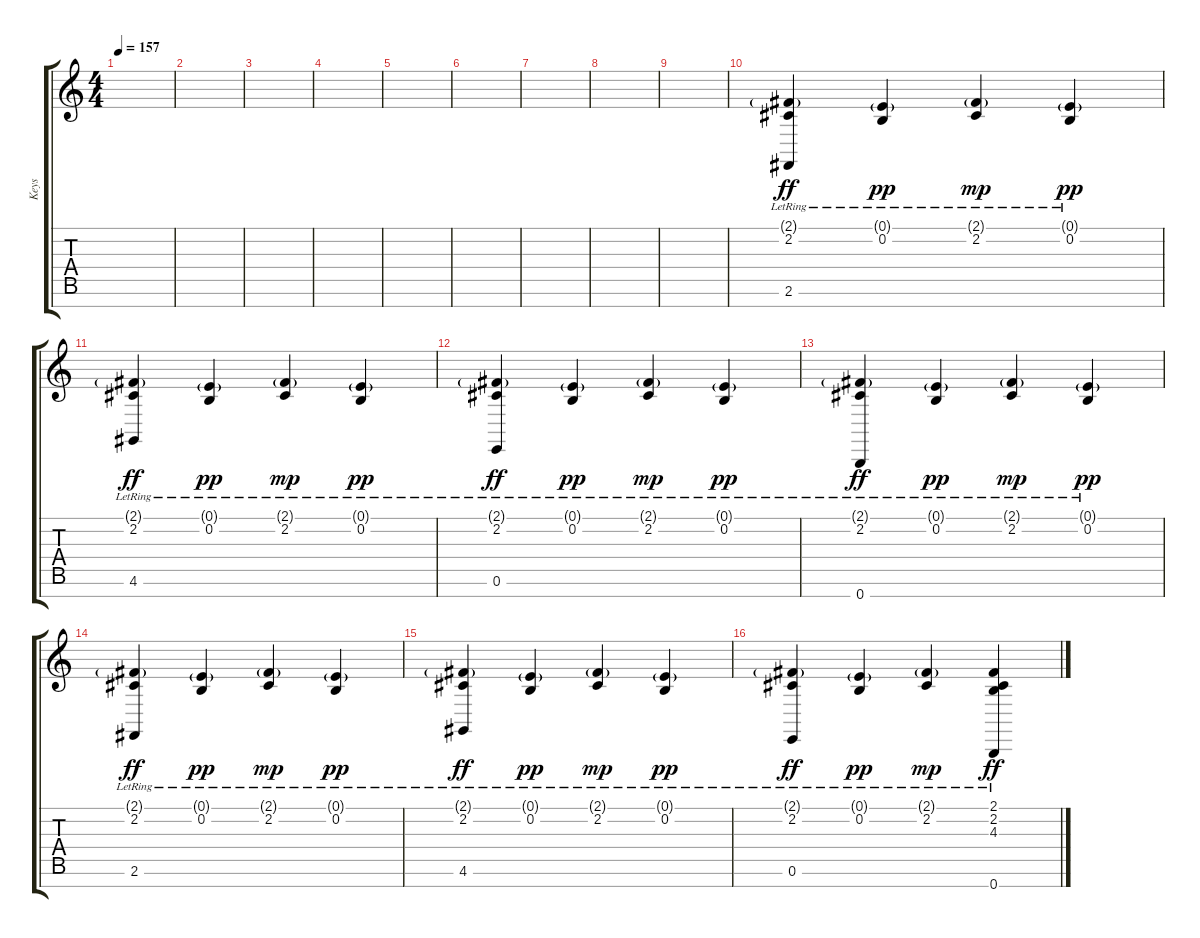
\track ("Keys" "Keys") {instrument acousticgrandpiano}
\staff {score tabs}
\tuning (E4 B3 G3 D3 A2 E2 B1) {hide}
\ts (4 4)
\tempo 157
\clef g2
\ks c
|
|
|
|
|
|
|
|
|
(2.1{g lr} 2.2{lr} 2.6{lr}).4{dy ff} (0.1{g lr} 0.2{lr}).4{dy pp} (2.1{g lr} 2.2{lr}).4{dy mp} (0.1{g lr} 0.2{lr}).4{dy pp} |
(2.1{g lr} 2.2{lr} 4.6{lr}).4{dy ff} (0.1{g lr} 0.2{lr}).4{dy pp} (2.1{g lr} 2.2{lr}).4{dy mp} (0.1{g lr} 0.2{lr}).4{dy pp} |
(2.1{g lr} 2.2{lr} 0.6{lr}).4{dy ff} (0.1{g lr} 0.2{lr}).4{dy pp} (2.1{g lr} 2.2{lr}).4{dy mp} (0.1{g lr} 0.2{lr}).4{dy pp} |
(2.1{g lr} 2.2{lr} 0.7{lr}).4{dy ff} (0.1{g lr} 0.2{lr}).4{dy pp} (2.1{g lr} 2.2{lr}).4{dy mp} (0.1{g lr} 0.2{lr}).4{dy pp} |
(2.1{g lr} 2.2{lr} 2.6{lr}).4{dy ff} (0.1{g lr} 0.2{lr}).4{dy pp} (2.1{g lr} 2.2{lr}).4{dy mp} (0.1{g lr} 0.2{lr}).4{dy pp} |
(2.1{g lr} 2.2{lr} 4.6{lr}).4{dy ff} (0.1{g lr} 0.2{lr}).4{dy pp} (2.1{g lr} 2.2{lr}).4{dy mp} (0.1{g lr} 0.2{lr}).4{dy pp} |
(2.1{g lr} 2.2{lr} 0.6{lr}).4{dy ff} (0.1{g lr} 0.2{lr}).4{dy pp} (2.1{g lr} 2.2{lr}).4{dy mp} (2.1{lr} 2.2{lr} 4.3{lr} 0.7{lr}).4{dy ff}
